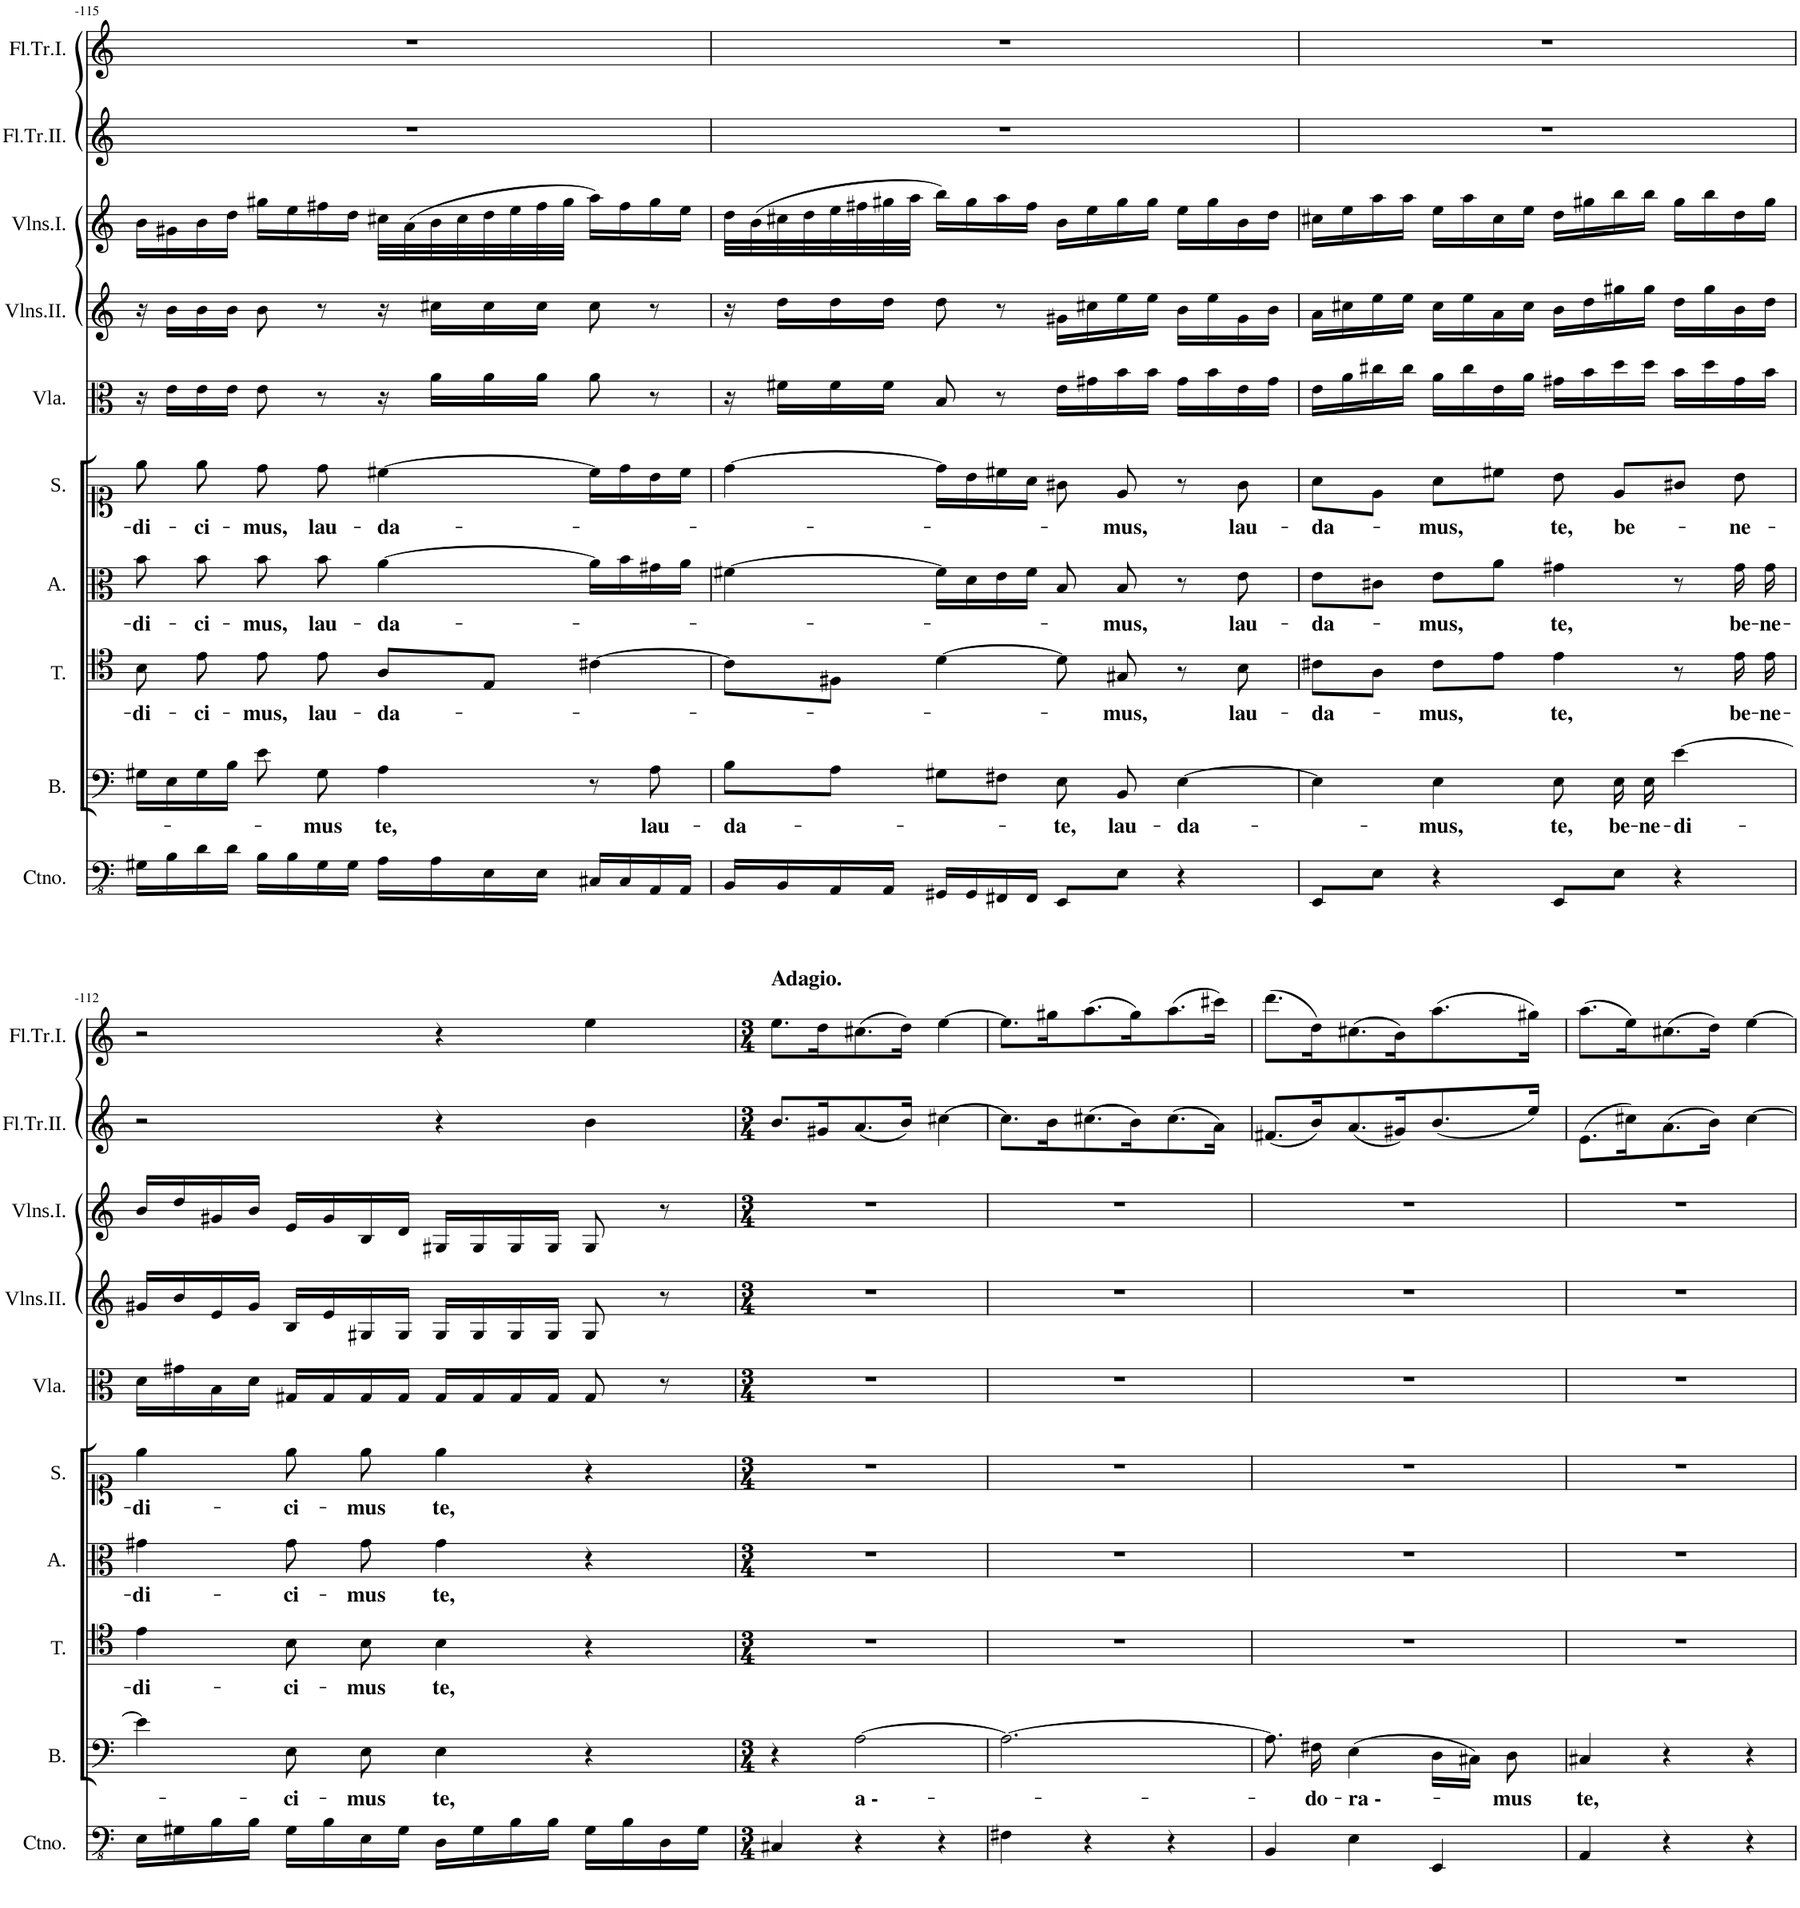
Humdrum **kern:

**kern	**kern	**text	**kern	**text	**kern	**text	**kern	**text	**kern	**kern	**kern	**kern	**kern
*part10	*part9	*part9	*part8	*part8	*part7	*part7	*part6	*part6	*part5	*part4	*part3	*part2	*part1
*staff10	*staff9	*staff9	*staff8	*staff8	*staff7	*staff7	*staff6	*staff6	*staff5	*staff4	*staff3	*staff2	*staff1
*I"Continuo.	*I"Basso.	*	*I"Tenore.	*	*I"Alto.	*	*I"Soprano.	*	*I"Viola	*I"Violino II.	*I"Violino I.	*I"Flauto Traverso II.	*I"Flauto Traverso I.
*I'Ctno.	*I'B.	*	*I'T.	*	*I'A.	*	*I'S.	*	*I'Vla.	*	*	*I'Fl.Tr.II.	*I'Fl.Tr.I.
!!LO:PB:g=z
*clefFv4	*clefF4	*	*clefC4	*	*clefC3	*	*clefC1	*	*clefC3	*clefG2	*clefG2	*clefG2	*clefG2
*k[]	*k[]	*	*k[]	*	*k[]	*	*k[]	*	*k[]	*k[]	*k[]	*k[]	*k[]
*M4/4	*M4/4	*	*M4/4	*	*M4/4	*	*M4/4	*	*M4/4	*M4/4	*M4/4	*M4/4	*M4/4
*met(c)	*met(c)	*	*met(c)	*	*met(c)	*	*met(c)	*	*met(c)	*met(c)	*met(c)	*met(c)	*met(c)
=115-	=115-	=115-	=115-	=115-	=115-	=115-	=115-	=115-	=115-	=115-	=115-	=115-	=115-
!	!	!	!	!LO:LY:b	!	!LO:LY:b	!	!LO:LY:b	!	!	!	!	!
16GG#X\LL	16G#X\LL	.	8B\	-di-	8b\	-di-	8ee\	-di-	16r	16r	16b\LL	1r	1r
16BB\	16E\	.	.	.	.	.	.	.	16e\LL	16b\LL	16g#X\	.	.
!	!	!	!	!LO:LY:b	!	!LO:LY:b	!	!LO:LY:b	!	!	!	!	!
16D\	16G#\	.	8e\	-ci-	8b\	-ci-	8ee\	-ci-	16e\	16b\	16b\	.	.
16D\JJ	16B\JJ	.	.	.	.	.	.	.	16e\JJ	16b\JJ	16dd\JJ	.	.
!	!	!	!	!LO:LY:b	!	!LO:LY:b	!	!LO:LY:b	!	!	!	!	!
16BB\LL	8e\	.	8e\	-mus,	8b\	-mus,	8dd\	-mus,	8e\	8b\	16gg#X\LL	.	.
16BB\	.	.	.	.	.	.	.	.	.	.	16ee\	.	.
!	!	!LO:LY:b	!	!LO:LY:b	!	!LO:LY:b	!	!LO:LY:b	!	!	!	!	!
16GG#\	8G#\	-mus	8e\	lau-	8b\	lau-	8dd\	lau-	8r	8r	16ff#X\	.	.
16GG#\JJ	.	.	.	.	.	.	.	.	.	.	16dd\JJ	.	.
!	!	!LO:LY:b	!	!LO:LY:b	!	!LO:LY:b	!	!LO:LY:b	!	!	!	!	!
16AA\LL	4A\	te,	8A/L	-da-	[4a\	-da-	[4cc#X\	-da-	16r	16r	32cc#X\LLL	.	.
.	.	.	.	.	.	.	.	.	.	.	(32a\	.	.
16AA\	.	.	.	.	.	.	.	.	16a\LL	16cc#X\LL	32b\	.	.
.	.	.	.	.	.	.	.	.	.	.	32cc#\	.	.
16EE\	.	.	8E/J	.	.	.	.	.	16a\	16cc#\	32dd\	.	.
.	.	.	.	.	.	.	.	.	.	.	32ee\	.	.
16EE\JJ	.	.	.	.	.	.	.	.	16a\JJ	16cc#\JJ	32ff#\	.	.
.	.	.	.	.	.	.	.	.	.	.	32gg#\JJJ	.	.
16CC#X/LL	8r	.	[4c#X\	.	16a\LL]	.	16cc#\LL]	.	8a\	8cc#\	16aa\LL)	.	.
16CC#/	.	.	.	.	16b\	.	16dd\	.	.	.	16ff#\	.	.
!	!	!LO:LY:b	!	!	!	!	!	!	!	!	!	!	!
16AAA/	8A\	lau-	.	.	16g#X\	.	16b\	.	8r	8r	16gg#\	.	.
16AAA/JJ	.	.	.	.	16a\JJ	.	16cc#\JJ	.	.	.	16ee\JJ	.	.
=114-	=114-	=114-	=114-	=114-	=114-	=114-	=114-	=114-	=114-	=114-	=114-	=114-	=114-
!	!	!LO:LY:b	!	!	!	!	!	!	!	!	!	!	!
16BBB/LL	8B\L	-da-	8c#\L]	.	[4f#X\	.	[4dd\	.	16r	16r	32dd\LLL	1r	1r
.	.	.	.	.	.	.	.	.	.	.	(32b\	.	.
16BBB/	.	.	.	.	.	.	.	.	16f#X\LL	16dd\LL	32cc#X\	.	.
.	.	.	.	.	.	.	.	.	.	.	32dd\	.	.
16AAA/	8A\J	.	8F#X\J	.	.	.	.	.	16f#\	16dd\	32ee\	.	.
.	.	.	.	.	.	.	.	.	.	.	32ff#X\	.	.
16AAA/JJ	.	.	.	.	.	.	.	.	16f#\JJ	16dd\JJ	32gg#X\	.	.
.	.	.	.	.	.	.	.	.	.	.	32aa\JJJ	.	.
16GGG#X/LL	8G#X\L	.	[4d\	.	16f#\LL]	.	16dd\LL]	.	8B/	8dd\	16bb\LL)	.	.
16GGG#/	.	.	.	.	16d\	.	16b\	.	.	.	16gg#\	.	.
16FFF#X/	8F#X\J	.	.	.	16e\	.	16cc#X\	.	8r	8r	16aa\	.	.
16FFF#/JJ	.	.	.	.	16f#\JJ	.	16a\JJ	.	.	.	16ff#\JJ	.	.
!	!	!LO:LY:b	!	!	!	!	!	!	!	!	!	!	!
8EEE/L	8E\	te,	8d\]	.	8B/	.	8g#X\	.	16e\LL	16g#X\LL	16b\LL	.	.
.	.	.	.	.	.	.	.	.	16g#X\	16cc#X\	16ee\	.	.
!	!	!LO:LY:b	!	!LO:LY:b	!	!LO:LY:b	!	!LO:LY:b	!	!	!	!	!
8EE\J	8BB/	lau-	8G#X/	-mus,	8B/	-mus,	8e/	-mus,	16b\	16ee\	16gg#\	.	.
.	.	.	.	.	.	.	.	.	16b\JJ	16ee\JJ	16gg#\JJ	.	.
!	!	!LO:LY:b	!	!	!	!	!	!	!	!	!	!	!
4r	[4E\	-da-	8r	.	8r	.	8r	.	16g#\LL	16b\LL	16ee\LL	.	.
.	.	.	.	.	.	.	.	.	16b\	16ee\	16gg#\	.	.
!	!	!	!	!LO:LY:b	!	!LO:LY:b	!	!LO:LY:b	!	!	!	!	!
.	.	.	8B\	lau-	8e\	lau-	8g#\	lau-	16e\	16g#\	16b\	.	.
.	.	.	.	.	.	.	.	.	16g#\JJ	16b\JJ	16dd\JJ	.	.
=113-	=113-	=113-	=113-	=113-	=113-	=113-	=113-	=113-	=113-	=113-	=113-	=113-	=113-
!	!	!	!	!LO:LY:b	!	!LO:LY:b	!	!LO:LY:b	!	!	!	!	!
8EEE/L	4E\]	.	8c#X\L	-da-	8e\L	-da-	8a\L	-da-	16e\LL	16a\LL	16cc#X\LL	1r	1r
.	.	.	.	.	.	.	.	.	16a\	16cc#X\	16ee\	.	.
8EE\J	.	.	8A\J	.	8c#X\J	.	8e\J	.	16cc#X\	16ee\	16aa\	.	.
.	.	.	.	.	.	.	.	.	16cc#\JJ	16ee\JJ	16aa\JJ	.	.
!	!	!LO:LY:b	!	!LO:LY:b	!	!LO:LY:b	!	!LO:LY:b	!	!	!	!	!
4r	4E\	-mus,	8c#\L	-mus,	8e\L	-mus,	8a\L	-mus,	16a\LL	16cc#\LL	16ee\LL	.	.
.	.	.	.	.	.	.	.	.	16cc#\	16ee\	16aa\	.	.
.	.	.	8e\J	.	8a\J	.	8cc#X\J	.	16e\	16a\	16cc#\	.	.
.	.	.	.	.	.	.	.	.	16a\JJ	16cc#\JJ	16ee\JJ	.	.
!	!	!LO:LY:b	!	!LO:LY:b	!	!LO:LY:b	!	!LO:LY:b	!	!	!	!	!
8EEE/L	8E\	te,	4e\	te,	4g#X\	te,	8b\	te,	16g#X\LL	16b\LL	16dd\LL	.	.
.	.	.	.	.	.	.	.	.	16b\	16dd\	16gg#X\	.	.
!	!	!LO:LY:b	!	!	!	!	!	!LO:LY:b	!	!	!	!	!
8EE\J	16E\	be-	.	.	.	.	8e/L	be-	16dd\	16gg#X\	16bb\	.	.
!	!	!LO:LY:b	!	!	!	!	!	!	!	!	!	!	!
.	16E\	-ne-	.	.	.	.	.	.	16dd\JJ	16gg#\JJ	16bb\JJ	.	.
!	!	!LO:LY:b	!	!	!	!	!	!	!	!	!	!	!
4r	[4e\	-di-	8r	.	8r	.	8g#X/J	.	16b\LL	16dd\LL	16gg#\LL	.	.
.	.	.	.	.	.	.	.	.	16dd\	16gg#\	16bb\	.	.
!	!	!	!	!LO:LY:b	!	!LO:LY:b	!	!LO:LY:b	!	!	!	!	!
.	.	.	16e\	be-	16g#\	be-	8b\	-ne-	16g#\	16b\	16dd\	.	.
!	!	!	!	!LO:LY:b	!	!LO:LY:b	!	!	!	!	!	!	!
.	.	.	16e\	-ne-	16g#\	-ne-	.	.	16b\JJ	16dd\JJ	16gg#\JJ	.	.
!!LO:LB:g=z
=112-	=112-	=112-	=112-	=112-	=112-	=112-	=112-	=112-	=112-	=112-	=112-	=112-	=112-
!	!	!	!	!LO:LY:b	!	!LO:LY:b	!	!LO:LY:b	!	!	!	!	!
16EE\LL	4e\]	.	4e\	-di-	4g#X\	-di-	4ee\	-di-	16d\LL	16g#X/LL	16b/LL	2r	2r
16GG#X\	.	.	.	.	.	.	.	.	16g#X\	16b/	16dd/	.	.
16BB\	.	.	.	.	.	.	.	.	16B\	16e/	16g#X/	.	.
16BB\JJ	.	.	.	.	.	.	.	.	16d\JJ	16g#/JJ	16b/JJ	.	.
!	!	!LO:LY:b	!	!LO:LY:b	!	!LO:LY:b	!	!LO:LY:b	!	!	!	!	!
16GG#\LL	8E\	-ci-	8B\	-ci-	8g#\	-ci-	8ee\	-ci-	16G#X/LL	16B/LL	16e/LL	.	.
16BB\	.	.	.	.	.	.	.	.	16G#/	16e/	16g#/	.	.
!	!	!LO:LY:b	!	!LO:LY:b	!	!LO:LY:b	!	!LO:LY:b	!	!	!	!	!
16EE\	8E\	-mus	8B\	-mus	8g#\	-mus	8ee\	-mus	16G#/	16G#X/	16B/	.	.
16GG#\JJ	.	.	.	.	.	.	.	.	16G#/JJ	16G#/JJ	16d/JJ	.	.
!	!	!LO:LY:b	!	!LO:LY:b	!	!LO:LY:b	!	!LO:LY:b	!	!	!	!	!
16DD\LL	4E\	te,	4B\	te,	4g#\	te,	4ee\	te,	16G#/LL	16G#/LL	16G#X/LL	4r	4r
16GG#\	.	.	.	.	.	.	.	.	16G#/	16G#/	16G#/	.	.
16BB\	.	.	.	.	.	.	.	.	16G#/	16G#/	16G#/	.	.
16BB\JJ	.	.	.	.	.	.	.	.	16G#/JJ	16G#/JJ	16G#/JJ	.	.
16GG#\LL	4r	.	4r	.	4r	.	4r	.	8G#/	8G#/	8G#/	4b\	4ee\
16BB\	.	.	.	.	.	.	.	.	.	.	.	.	.
16DD\	.	.	.	.	.	.	.	.	8r	8r	8r	.	.
16GG#\JJ	.	.	.	.	.	.	.	.	.	.	.	.	.
=111-	=111-	=111-	=111-	=111-	=111-	=111-	=111-	=111-	=111-	=111-	=111-	=111-	=111-
*M3/4	*M3/4	*	*M3/4	*	*M3/4	*	*M3/4	*	*M3/4	*M3/4	*M3/4	*M3/4	*M3/4
!	!	!	!	!	!	!	!	!	!	!	!	!	!LO:TX:a:B:t=Adagio.
4CC#X/	4r	.	2.r	.	2.r	.	2.r	.	2.r	2.r	2.r	8.b/L	8.ee\L
.	.	.	.	.	.	.	.	.	.	.	.	16g#X/K	16dd\K
!	!	!LO:LY:b	!	!	!	!	!	!	!	!	!	!	!
4r	[2A\	a --	.	.	.	.	.	.	.	.	.	(8.a/	(8.cc#X\
.	.	.	.	.	.	.	.	.	.	.	.	16b/Jk)	16dd\Jk)
4r	.	.	.	.	.	.	.	.	.	.	.	[4cc#X\	[4ee\
=110-	=110-	=110-	=110-	=110-	=110-	=110-	=110-	=110-	=110-	=110-	=110-	=110-	=110-
4FF#X\	2.A\_	.	2.r	.	2.r	.	2.r	.	2.r	2.r	2.r	8.cc#\L]	8.ee\L]
.	.	.	.	.	.	.	.	.	.	.	.	16b\K	16gg#X\K
4r	.	.	.	.	.	.	.	.	.	.	.	(8.cc#X\	(8.aa\
.	.	.	.	.	.	.	.	.	.	.	.	16b\K)	16gg#\K)
4r	.	.	.	.	.	.	.	.	.	.	.	(8.cc#\	(8.aa\
.	.	.	.	.	.	.	.	.	.	.	.	16a\Jk)	16ccc#X\Jk)
=109-	=109-	=109-	=109-	=109-	=109-	=109-	=109-	=109-	=109-	=109-	=109-	=109-	=109-
4BBB/	8.A\]	.	2.r	.	2.r	.	2.r	.	2.r	2.r	2.r	(8.f#X/L	(8.ddd\L
!	!	!LO:LY:b	!	!	!	!	!	!	!	!	!	!	!
.	16F#X\	-do-	.	.	.	.	.	.	.	.	.	16b/K)	16dd\K)
!	!	!LO:LY:b	!	!	!	!	!	!	!	!	!	!	!
4EE\	(4E\	-ra --	.	.	.	.	.	.	.	.	.	(8.a/	(8.cc#X\
.	.	.	.	.	.	.	.	.	.	.	.	16g#X/K)	16b\K)
4EEE/	16D\LL	.	.	.	.	.	.	.	.	.	.	(8.b/	(8.aa\
.	16C#X\JJ)	.	.	.	.	.	.	.	.	.	.	.	.
!	!	!LO:LY:b	!	!	!	!	!	!	!	!	!	!	!
.	8D\	-mus	.	.	.	.	.	.	.	.	.	.	.
.	.	.	.	.	.	.	.	.	.	.	.	16ee/Jk)	16gg#X\Jk)
=108-	=108-	=108-	=108-	=108-	=108-	=108-	=108-	=108-	=108-	=108-	=108-	=108-	=108-
!	!	!LO:LY:b	!	!	!	!	!	!	!	!	!	!	!
4AAA/	4C#X/	te,	2.r	.	2.r	.	2.r	.	2.r	2.r	2.r	(8.e\L	(8.aa\L
.	.	.	.	.	.	.	.	.	.	.	.	16cc#X\K)	16ee\K)
4r	4r	.	.	.	.	.	.	.	.	.	.	(8.a\	(8.cc#X\
.	.	.	.	.	.	.	.	.	.	.	.	16b\Jk)	16dd\Jk)
4r	4r	.	.	.	.	.	.	.	.	.	.	[4cc#\	[4ee\
=	=	=	=	=	=	=	=	=	=	=	=	=	=
*-	*-	*-	*-	*-	*-	*-	*-	*-	*-	*-	*-	*-	*-
